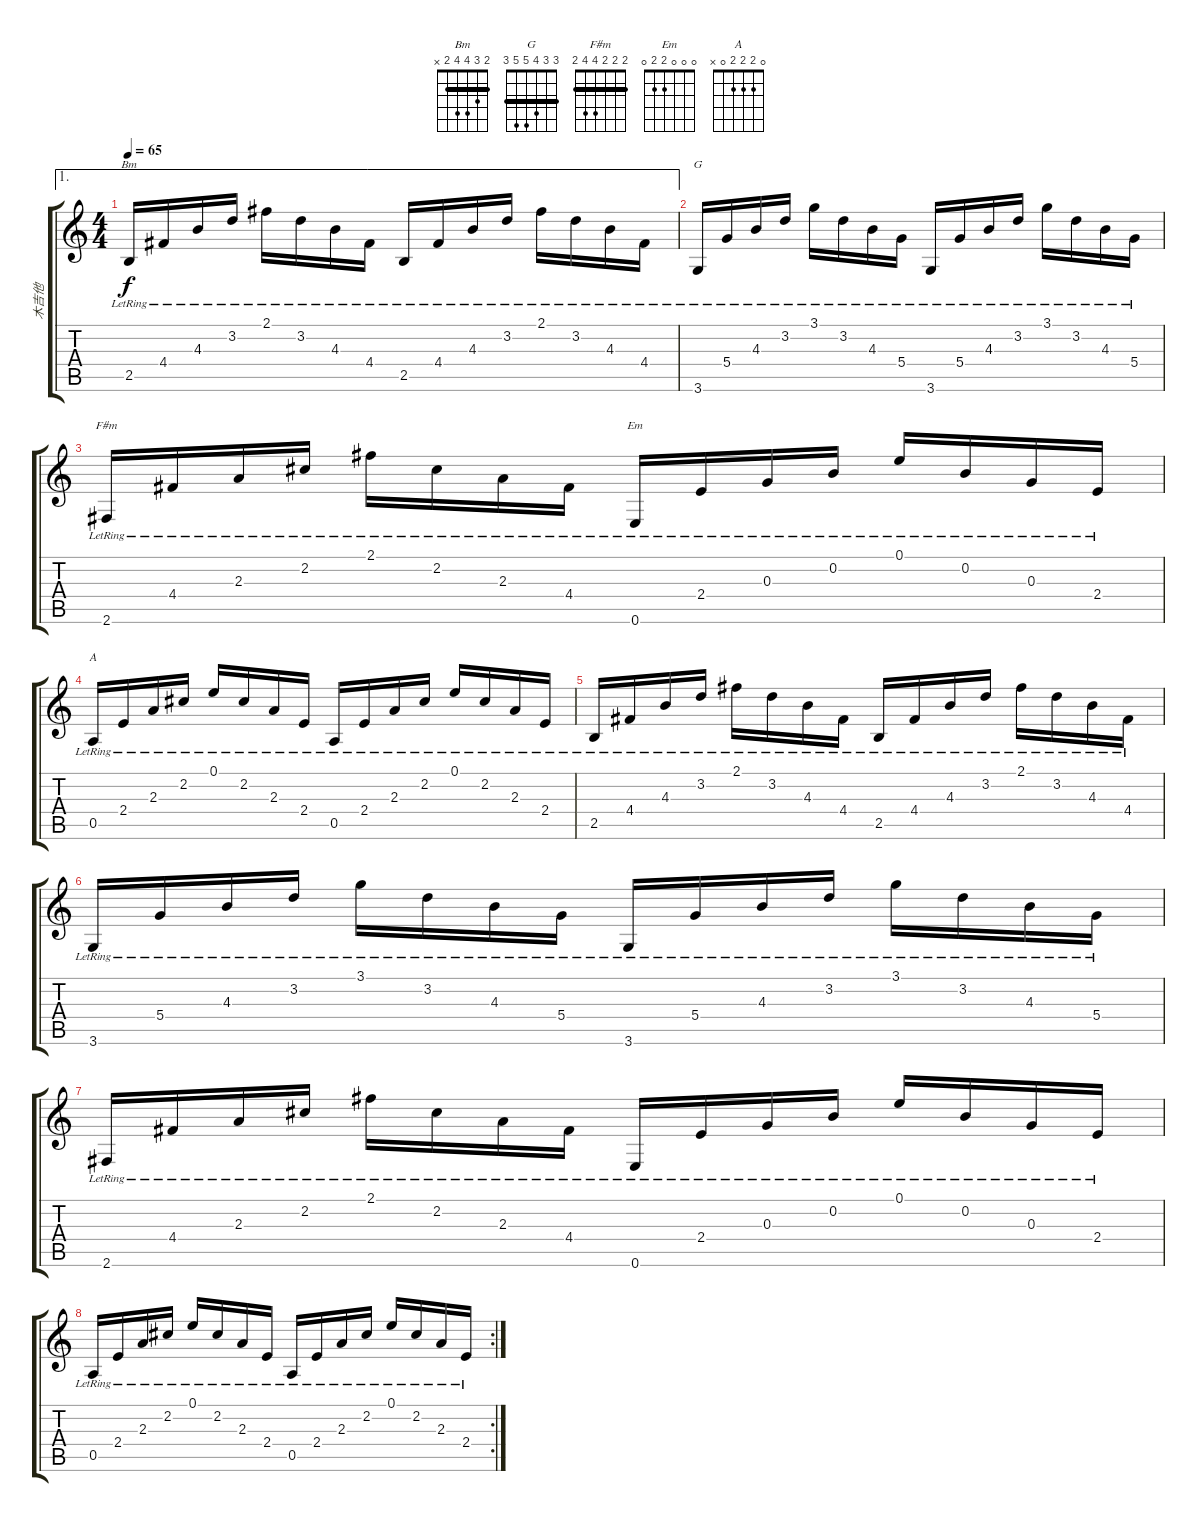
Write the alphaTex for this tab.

\track ("木吉他" "木吉他") {instrument acousticguitarsteel}
\staff {score tabs}
\tuning (E4 B3 G3 D3 A2 E2) {hide}
\chord ("Bm" 2 3 4 4 2 x) {barre 2}
\chord ("G" 3 3 4 5 5 3) {barre 3}
\chord ("F#m" 2 2 2 4 4 2) {barre 2}
\chord ("Em" 0 0 0 2 2 0)
\chord ("A" 0 2 2 2 0 x)
\ae 1
\ts (4 4)
\tempo 65
\clef g2
\ks c
2.5{lr}.16{ch "Bm" dy f} 4.4{lr}.16 4.3{lr}.16 3.2{lr}.16 2.1{lr}.16 3.2{lr}.16 4.3{lr}.16 4.4{lr}.16 2.5{lr}.16 4.4{lr}.16 4.3{lr}.16 3.2{lr}.16 2.1{lr}.16 3.2{lr}.16 4.3{lr}.16 4.4{lr}.16 |
3.6{lr}.16{ch "G"} 5.4{lr}.16 4.3{lr}.16 3.2{lr}.16 3.1{lr}.16 3.2{lr}.16 4.3{lr}.16 5.4{lr}.16 3.6{lr}.16 5.4{lr}.16 4.3{lr}.16 3.2{lr}.16 3.1{lr}.16 3.2{lr}.16 4.3{lr}.16 5.4{lr}.16 |
2.6{lr}.16{ch "F#m"} 4.4{lr}.16 2.3{lr}.16 2.2{lr}.16 2.1{lr}.16 2.2{lr}.16 2.3{lr}.16 4.4{lr}.16 0.6{lr}.16{ch "Em"} 2.4{lr}.16 0.3{lr}.16 0.2{lr}.16 0.1{lr}.16 0.2{lr}.16 0.3{lr}.16 2.4{lr}.16 |
0.5{lr}.16{ch "A"} 2.4{lr}.16 2.3{lr}.16 2.2{lr}.16 0.1{lr}.16 2.2{lr}.16 2.3{lr}.16 2.4{lr}.16 0.5{lr}.16 2.4{lr}.16 2.3{lr}.16 2.2{lr}.16 0.1{lr}.16 2.2{lr}.16 2.3{lr}.16 2.4{lr}.16 |
2.5{lr}.16 4.4{lr}.16 4.3{lr}.16 3.2{lr}.16 2.1{lr}.16 3.2{lr}.16 4.3{lr}.16 4.4{lr}.16 2.5{lr}.16 4.4{lr}.16 4.3{lr}.16 3.2{lr}.16 2.1{lr}.16 3.2{lr}.16 4.3{lr}.16 4.4{lr}.16 |
3.6{lr}.16 5.4{lr}.16 4.3{lr}.16 3.2{lr}.16 3.1{lr}.16 3.2{lr}.16 4.3{lr}.16 5.4{lr}.16 3.6{lr}.16 5.4{lr}.16 4.3{lr}.16 3.2{lr}.16 3.1{lr}.16 3.2{lr}.16 4.3{lr}.16 5.4{lr}.16 |
2.6{lr}.16 4.4{lr}.16 2.3{lr}.16 2.2{lr}.16 2.1{lr}.16 2.2{lr}.16 2.3{lr}.16 4.4{lr}.16 0.6{lr}.16 2.4{lr}.16 0.3{lr}.16 0.2{lr}.16 0.1{lr}.16 0.2{lr}.16 0.3{lr}.16 2.4{lr}.16 |
\rc 2
0.5{lr}.16 2.4{lr}.16 2.3{lr}.16 2.2{lr}.16 0.1{lr}.16 2.2{lr}.16 2.3{lr}.16 2.4{lr}.16 0.5{lr}.16 2.4{lr}.16 2.3{lr}.16 2.2{lr}.16 0.1{lr}.16 2.2{lr}.16 2.3{lr}.16 2.4{lr}.16
